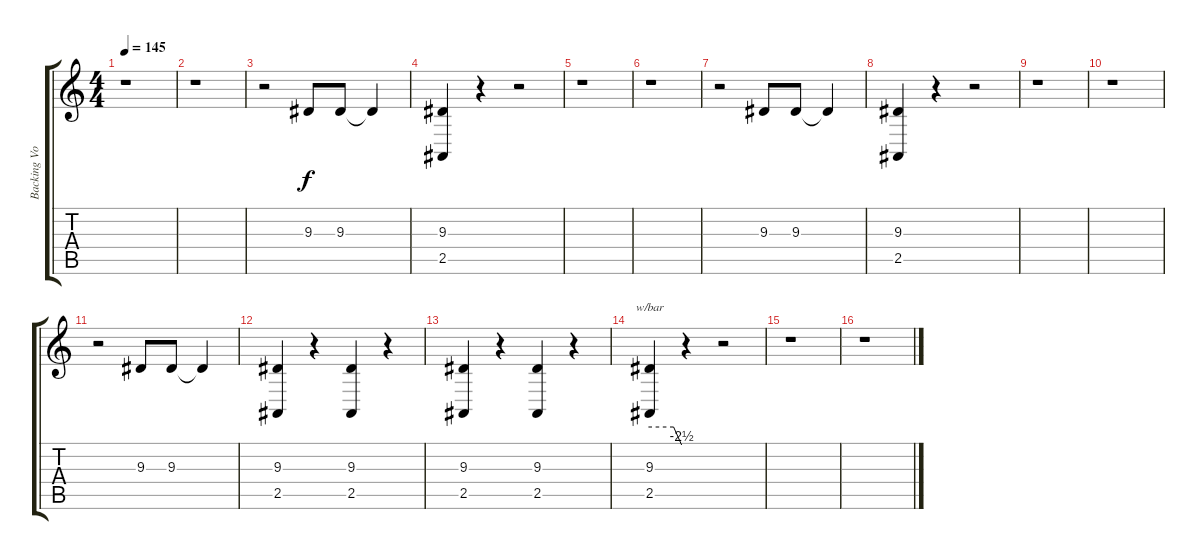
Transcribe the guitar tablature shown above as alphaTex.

\track ("Backing Vocals (Duff, Izzy)" "Backing Vo") {instrument lead2sawtooth}
\staff {score tabs}
\tuning (Eb4 Bb3 Gb3 Db3 Ab2 Eb2) {hide}
\ts (4 4)
\tempo 145
\clef g2
\ks c
r.1{dy f} |
r.1 |
r.2 9.3.8 9.3.8 9.3{t}.4 |
(9.3 2.5).4 r.4 r.2 |
r.1 |
r.1 |
r.2 9.3.8 9.3.8 9.3{t}.4 |
(9.3 2.5).4 r.4 r.2 |
r.1 |
r.1 |
r.2 9.3.8 9.3.8 9.3{t}.4 |
(9.3 2.5).4 r.4 (9.3 2.5).4 r.4 |
(9.3 2.5).4 r.4 (9.3 2.5).4 r.4 |
(9.3 2.5).4{tbe (custom default 0 0 45 0 60 -10)} r.4 r.2 |
r.1 |
r.1
